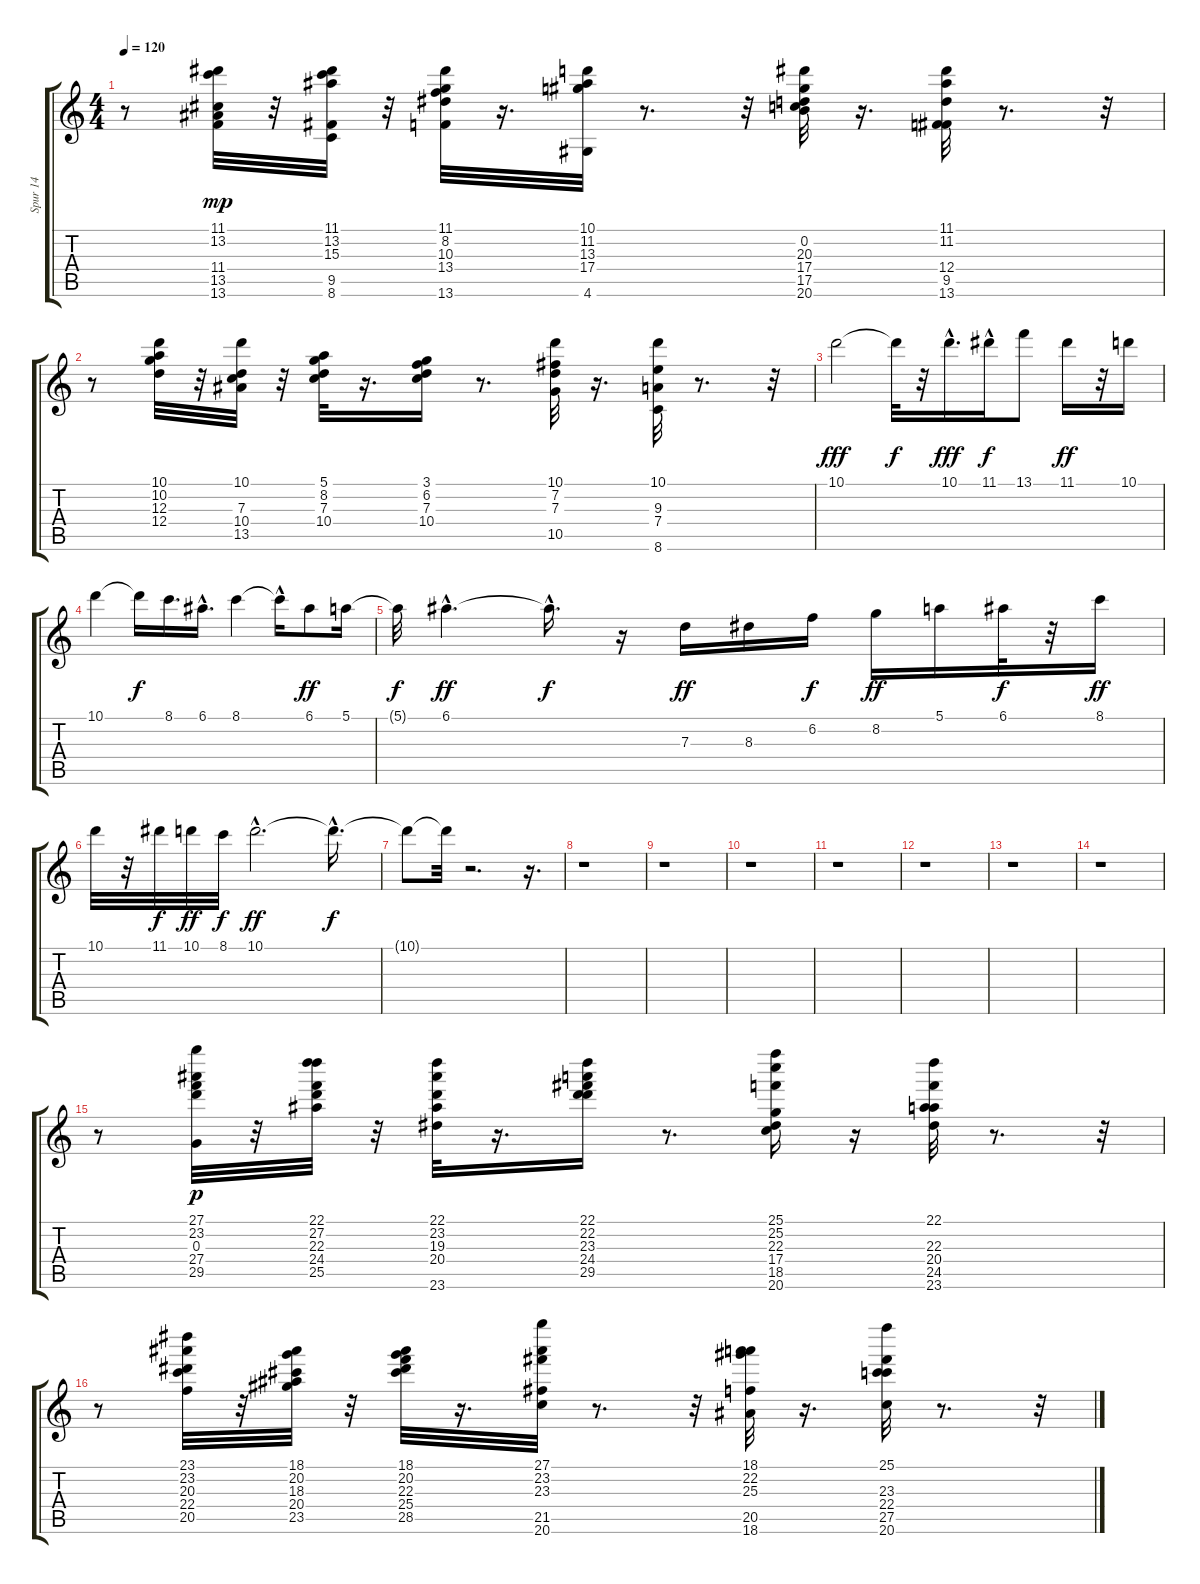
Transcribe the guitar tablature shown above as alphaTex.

\track ("Spur 14" "Spur 14") {instrument acousticguitarnylon}
\staff {score tabs}
\tuning (E4 B3 G3 D3 A2 E2) {hide}
\ts (4 4)
\tempo 120
\clef g2
\ks c
r.8{dy mp} (11.1 13.2 11.4 13.5 13.6).32 r.32 (11.1 13.2 15.3 9.5 8.6).32 r.32 (11.1 8.2 10.3 13.4 13.6).32 r.16{d} (10.1 11.2 13.3 17.4 4.6).32 r.8{d} r.32 (0.2 20.3 17.4 17.5 20.6).32 r.16{d} (11.1 11.2 12.4 9.5 13.6).32 r.8{d} r.32 |
r.8 (10.1 10.2 12.3 12.4).32 r.32 (10.1 7.3 10.4 13.5).32 r.32 (5.1 8.2 7.3 10.4).32 r.16{d} (3.1 6.2 7.3 10.4).16 r.8{d} (10.1 7.2 7.3 10.5).32 r.16{d} (10.1 9.3 7.4 8.6).32 r.8{d} r.32 |
10.1.2{dy fff volume 12 instrument acousticguitarsteel} 10.1{t}.32{dy f} r.32 10.1{hac}.16{d dy fff} 11.1{hac}.16{dy f} 13.1.8 11.1.16{dy ff} r.32 10.1.16 |
10.1.4 10.1{t}.16{dy f} 8.1.16{d} 6.1{hac}.16{d} 8.1.4 8.1{hac t}.16 6.1.8{dy ff} 5.1.16 |
5.1{t}.32{dy f} 6.1{hac}.4{d dy ff} 6.1{hac t}.16{d dy f} r.16 7.3.16{dy ff} 8.3.16 6.2.16{dy f} 8.2.16{dy ff} 5.1.16 6.1.32{dy f} r.32 8.1.16{dy ff} |
10.1.32 r.32 11.1.32{dy f} 10.1.32{dy ff} 8.1.32{dy f} 10.1{hac}.2{d dy ff} 10.1{hac t}.16{d dy f} |
10.1{t}.8 10.1{t}.32 r.2{d} r.16{d} |
r.1 |
r.1 |
r.1 |
r.1 |
r.1 |
r.1 |
r.1 |
r.8 (27.1 23.2 0.3 27.4 29.5).32{dy p volume 9 instrument acousticguitarnylon} r.32 (22.1 27.2 22.3 24.4 25.5).32 r.32 (22.1 23.2 19.3 20.4 23.6).32 r.16{d} (22.1 22.2 23.3 24.4 29.5).16 r.8{d} (25.1 25.2 22.3 17.4 18.5 20.6).16 r.16 (22.1 22.3 20.4 24.5 23.6).32 r.8{d} r.32 |
r.8 (23.1 23.2 20.3 22.4 20.5).32 r.32 (18.1 20.2 18.3 20.4 23.5).32 r.32 (18.1 20.2 22.3 25.4 28.5).32 r.16{d} (27.1 23.2 23.3 21.5 20.6).32 r.8{d} r.32 (18.1 22.2 25.3 20.5 18.6).32 r.16{d} (25.1 23.3 22.4 27.5 20.6).32 r.8{d} r.32
